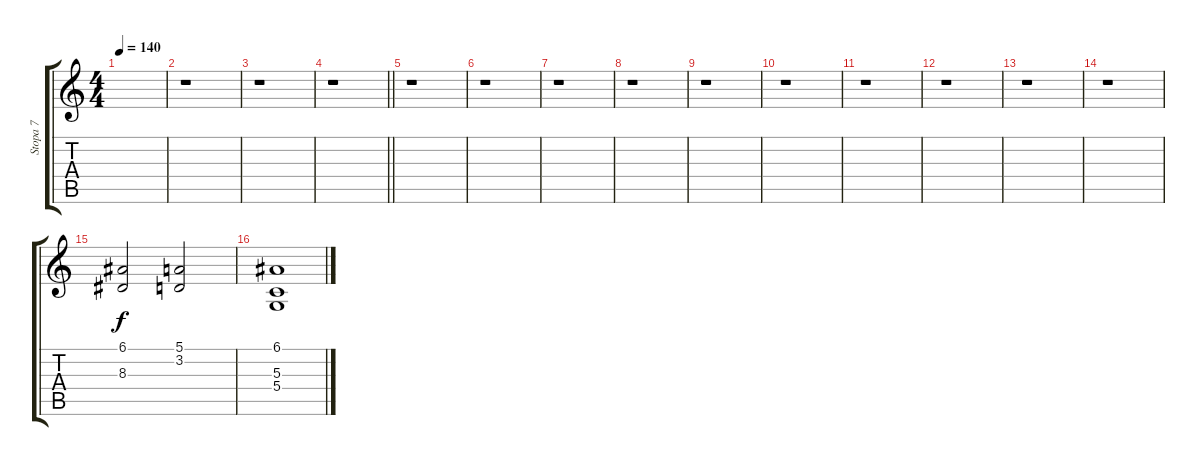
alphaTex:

\track ("Stopa 7" "Stopa 7") {instrument choiraahs}
\staff {score tabs}
\tuning (E4 B3 G3 D3 A2 E2) {hide}
\ts (4 4)
\tempo 140
\clef g2
\ks c
|
r.1 |
r.1 |
\barLineRight lightlight
r.1 |
r.1 |
r.1 |
r.1 |
r.1 |
r.1 |
r.1 |
r.1 |
r.1 |
r.1 |
r.1 |
(6.1 8.3).2 (5.1 3.2).2 |
(6.1 5.3 5.4).1
